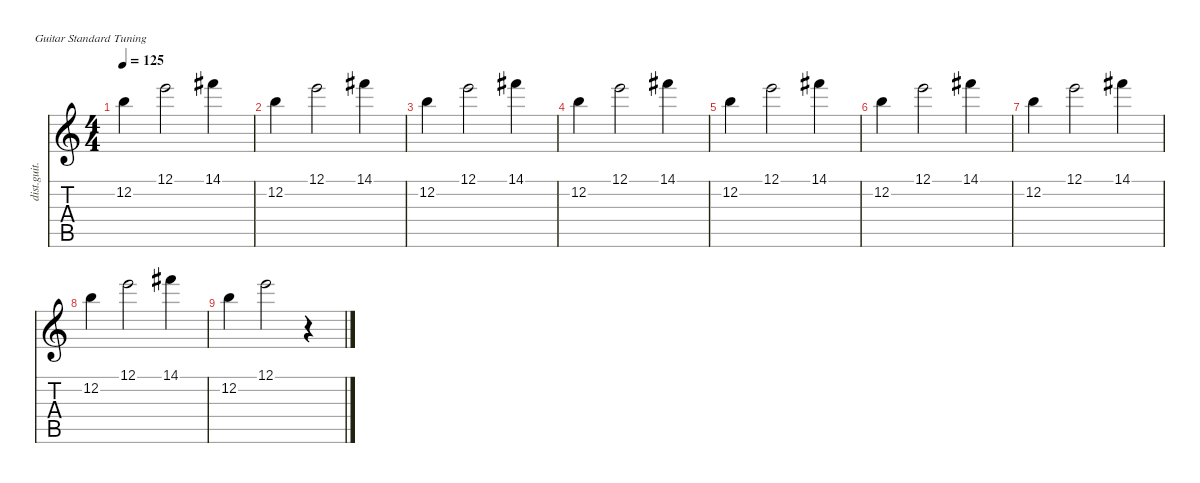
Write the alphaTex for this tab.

\defaultSystemsLayout 4
\hideDynamics
\bracketExtendMode nobrackets
\otherSystemsTrackNameOrientation horizontal
\track ("主音" "dist.guit.") {instrument distortionguitar}
\staff {score tabs}
\tuning (E4 B3 G3 D3 A2 E2)
\ts (4 4)
\tempo 125
\clef g2
\ks c
12.2.4{dy mf} 12.1.2 14.1.4 |
12.2.4 12.1.2 14.1.4 |
12.2.4 12.1.2 14.1.4 |
12.2.4 12.1.2 14.1.4 |
12.2.4 12.1.2 14.1.4 |
12.2.4 12.1.2 14.1.4 |
12.2.4 12.1.2 14.1.4 |
12.2.4 12.1.2 14.1.4 |
12.2.4 12.1.2 r.4
